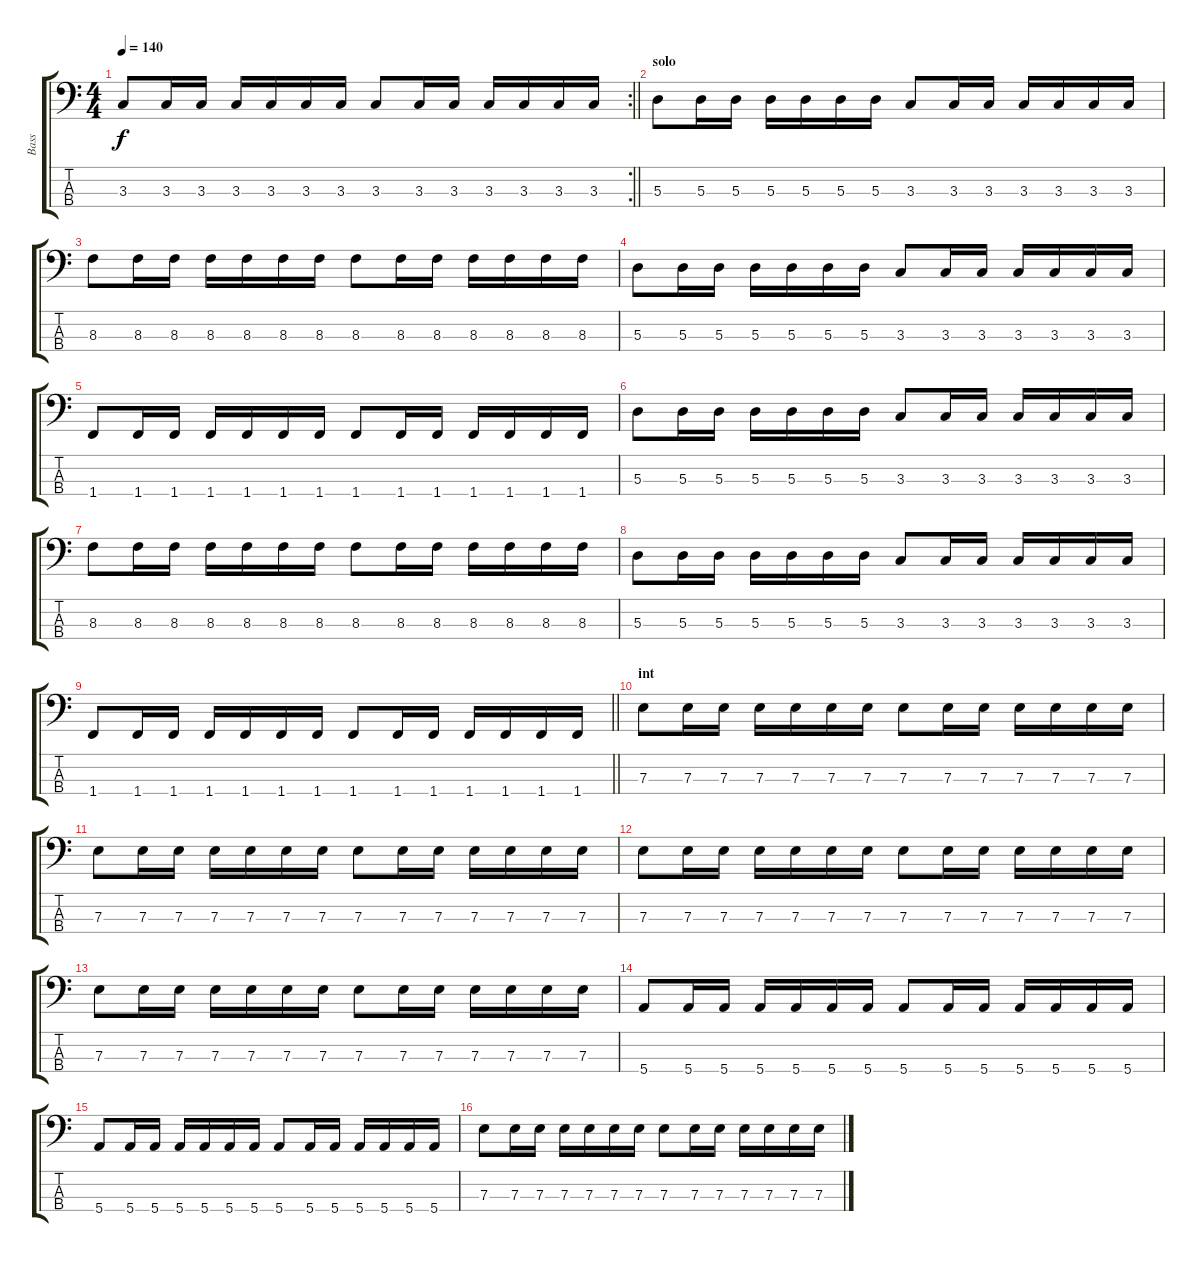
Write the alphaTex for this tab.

\track ("Bass" "Bass") {instrument electricbassfinger}
\staff {score tabs}
\tuning (G2 D2 A1 E1) {hide}
\rc 2
\ts (4 4)
\tempo 140
\clef f4
\barLineRight lightlight
\ks c
3.3.8{dy f} 3.3.16 3.3.16 3.3.16 3.3.16 3.3.16 3.3.16 3.3.8 3.3.16 3.3.16 3.3.16 3.3.16 3.3.16 3.3.16 |
\section ("" "solo")
5.3.8 5.3.16 5.3.16 5.3.16 5.3.16 5.3.16 5.3.16 3.3.8 3.3.16 3.3.16 3.3.16 3.3.16 3.3.16 3.3.16 |
8.3.8 8.3.16 8.3.16 8.3.16 8.3.16 8.3.16 8.3.16 8.3.8 8.3.16 8.3.16 8.3.16 8.3.16 8.3.16 8.3.16 |
5.3.8 5.3.16 5.3.16 5.3.16 5.3.16 5.3.16 5.3.16 3.3.8 3.3.16 3.3.16 3.3.16 3.3.16 3.3.16 3.3.16 |
1.4.8 1.4.16 1.4.16 1.4.16 1.4.16 1.4.16 1.4.16 1.4.8 1.4.16 1.4.16 1.4.16 1.4.16 1.4.16 1.4.16 |
5.3.8 5.3.16 5.3.16 5.3.16 5.3.16 5.3.16 5.3.16 3.3.8 3.3.16 3.3.16 3.3.16 3.3.16 3.3.16 3.3.16 |
8.3.8 8.3.16 8.3.16 8.3.16 8.3.16 8.3.16 8.3.16 8.3.8 8.3.16 8.3.16 8.3.16 8.3.16 8.3.16 8.3.16 |
5.3.8 5.3.16 5.3.16 5.3.16 5.3.16 5.3.16 5.3.16 3.3.8 3.3.16 3.3.16 3.3.16 3.3.16 3.3.16 3.3.16 |
\barLineRight lightlight
1.4.8 1.4.16 1.4.16 1.4.16 1.4.16 1.4.16 1.4.16 1.4.8 1.4.16 1.4.16 1.4.16 1.4.16 1.4.16 1.4.16 |
\section ("" "int")
7.3.8 7.3.16 7.3.16 7.3.16 7.3.16 7.3.16 7.3.16 7.3.8 7.3.16 7.3.16 7.3.16 7.3.16 7.3.16 7.3.16 |
7.3.8 7.3.16 7.3.16 7.3.16 7.3.16 7.3.16 7.3.16 7.3.8 7.3.16 7.3.16 7.3.16 7.3.16 7.3.16 7.3.16 |
7.3.8 7.3.16 7.3.16 7.3.16 7.3.16 7.3.16 7.3.16 7.3.8 7.3.16 7.3.16 7.3.16 7.3.16 7.3.16 7.3.16 |
7.3.8 7.3.16 7.3.16 7.3.16 7.3.16 7.3.16 7.3.16 7.3.8 7.3.16 7.3.16 7.3.16 7.3.16 7.3.16 7.3.16 |
5.4.8 5.4.16 5.4.16 5.4.16 5.4.16 5.4.16 5.4.16 5.4.8 5.4.16 5.4.16 5.4.16 5.4.16 5.4.16 5.4.16 |
5.4.8 5.4.16 5.4.16 5.4.16 5.4.16 5.4.16 5.4.16 5.4.8 5.4.16 5.4.16 5.4.16 5.4.16 5.4.16 5.4.16 |
7.3.8 7.3.16 7.3.16 7.3.16 7.3.16 7.3.16 7.3.16 7.3.8 7.3.16 7.3.16 7.3.16 7.3.16 7.3.16 7.3.16
